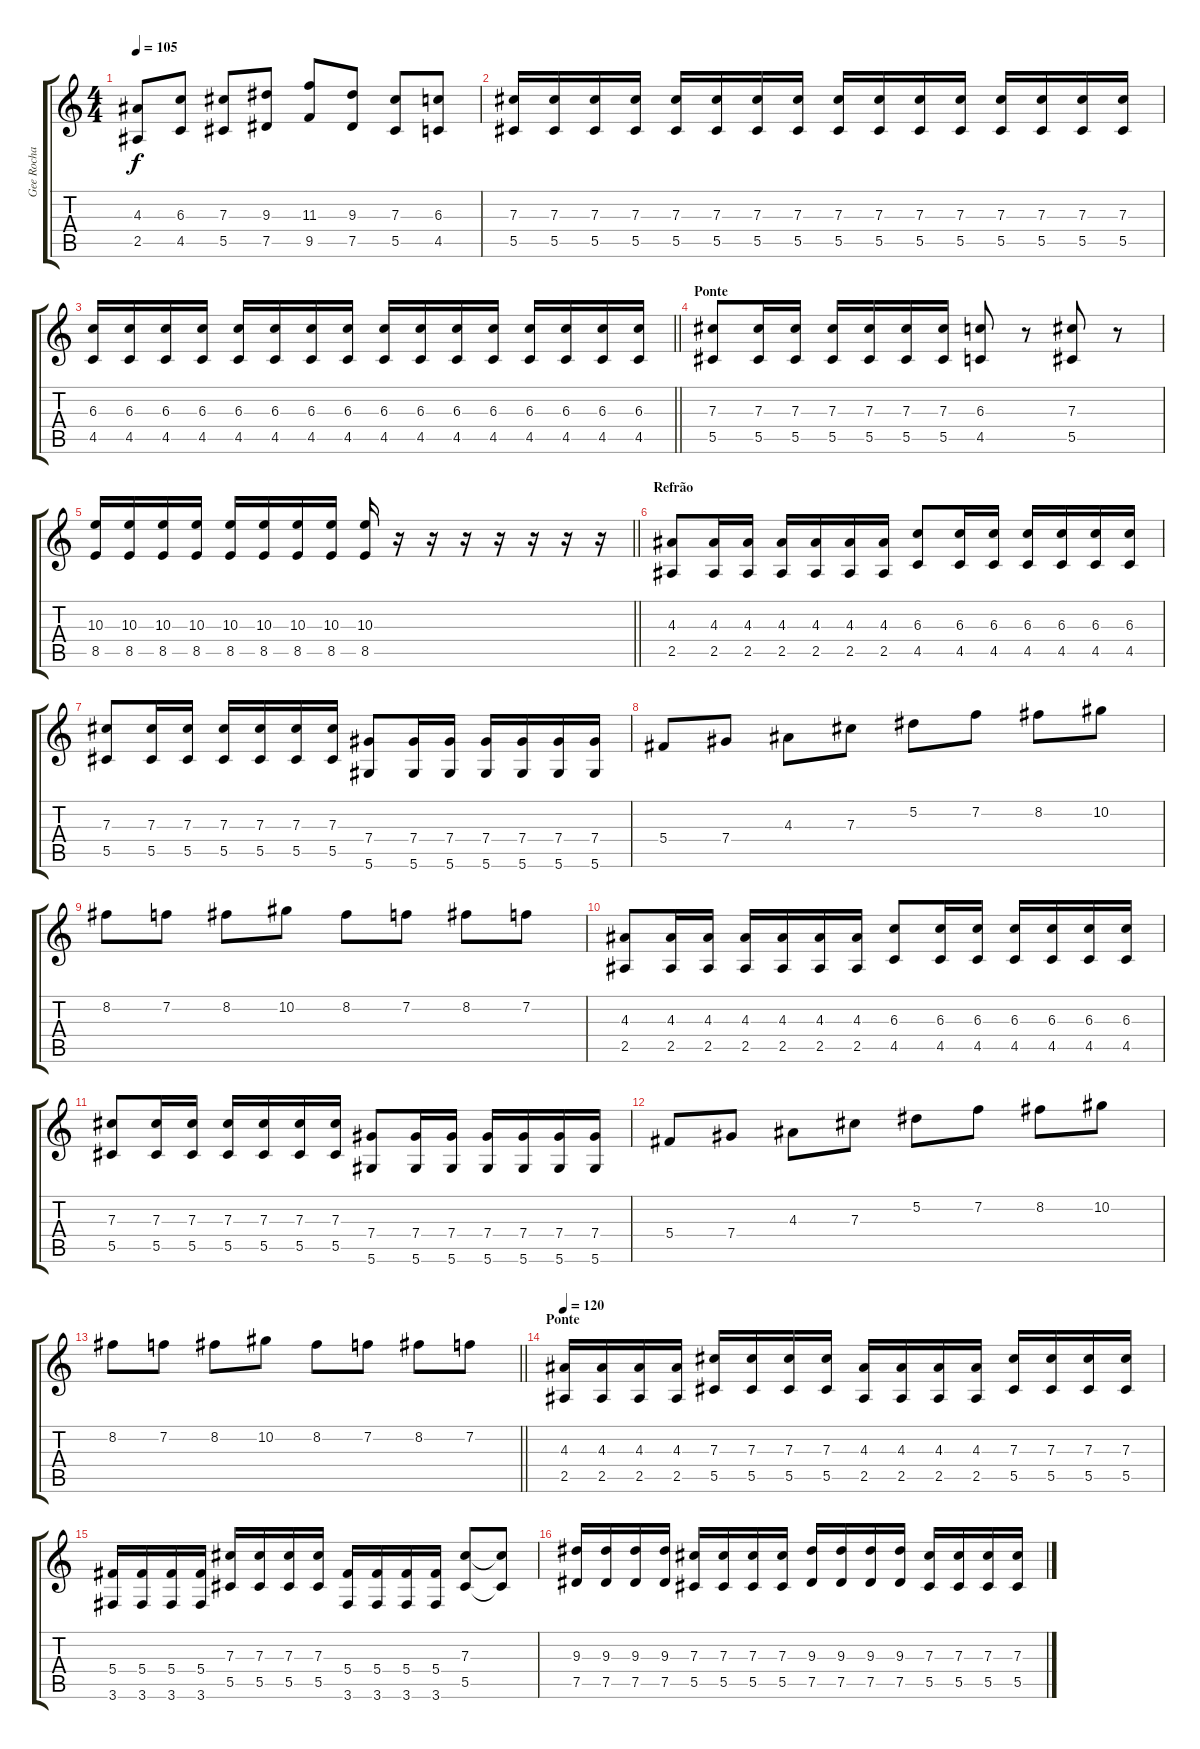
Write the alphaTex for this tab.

\track ("Gee Rocha - Guitarra" "Gee Rocha ") {instrument distortionguitar}
\staff {score tabs}
\tuning (Eb4 Bb3 Gb3 Db3 Ab2 Eb2) {hide}
\ts (4 4)
\tempo 105
\clef g2
\ks c
(4.3 2.5).8{dy f} (6.3 4.5).8 (7.3 5.5).8 (9.3 7.5).8 (11.3 9.5).8 (9.3 7.5).8 (7.3 5.5).8 (6.3 4.5).8 |
(7.3 5.5).16 (7.3 5.5).16 (7.3 5.5).16 (7.3 5.5).16 (7.3 5.5).16 (7.3 5.5).16 (7.3 5.5).16 (7.3 5.5).16 (7.3 5.5).16 (7.3 5.5).16 (7.3 5.5).16 (7.3 5.5).16 (7.3 5.5).16 (7.3 5.5).16 (7.3 5.5).16 (7.3 5.5).16 |
\barLineRight lightlight
(6.3 4.5).16 (6.3 4.5).16 (6.3 4.5).16 (6.3 4.5).16 (6.3 4.5).16 (6.3 4.5).16 (6.3 4.5).16 (6.3 4.5).16 (6.3 4.5).16 (6.3 4.5).16 (6.3 4.5).16 (6.3 4.5).16 (6.3 4.5).16 (6.3 4.5).16 (6.3 4.5).16 (6.3 4.5).16 |
\section ("" "Ponte")
(7.3 5.5).8 (7.3 5.5).16 (7.3 5.5).16 (7.3 5.5).16 (7.3 5.5).16 (7.3 5.5).16 (7.3 5.5).16 (6.3 4.5).8 r.8 (7.3 5.5).8 r.8 |
\barLineRight lightlight
(10.3 8.5).16 (10.3 8.5).16 (10.3 8.5).16 (10.3 8.5).16 (10.3 8.5).16 (10.3 8.5).16 (10.3 8.5).16 (10.3 8.5).16 (10.3 8.5).16 r.16 r.16 r.16 r.16 r.16 r.16 r.16 |
\section ("" "Refrão")
(4.3 2.5).8 (4.3 2.5).16 (4.3 2.5).16 (4.3 2.5).16 (4.3 2.5).16 (4.3 2.5).16 (4.3 2.5).16 (6.3 4.5).8 (6.3 4.5).16 (6.3 4.5).16 (6.3 4.5).16 (6.3 4.5).16 (6.3 4.5).16 (6.3 4.5).16 |
(7.3 5.5).8 (7.3 5.5).16 (7.3 5.5).16 (7.3 5.5).16 (7.3 5.5).16 (7.3 5.5).16 (7.3 5.5).16 (7.4 5.6).8 (7.4 5.6).16 (7.4 5.6).16 (7.4 5.6).16 (7.4 5.6).16 (7.4 5.6).16 (7.4 5.6).16 |
5.4.8 7.4.8 4.3.8 7.3.8 5.2.8 7.2.8 8.2.8 10.2.8 |
8.2.8 7.2.8 8.2.8 10.2.8 8.2.8 7.2.8 8.2.8 7.2.8 |
(4.3 2.5).8 (4.3 2.5).16 (4.3 2.5).16 (4.3 2.5).16 (4.3 2.5).16 (4.3 2.5).16 (4.3 2.5).16 (6.3 4.5).8 (6.3 4.5).16 (6.3 4.5).16 (6.3 4.5).16 (6.3 4.5).16 (6.3 4.5).16 (6.3 4.5).16 |
(7.3 5.5).8 (7.3 5.5).16 (7.3 5.5).16 (7.3 5.5).16 (7.3 5.5).16 (7.3 5.5).16 (7.3 5.5).16 (7.4 5.6).8 (7.4 5.6).16 (7.4 5.6).16 (7.4 5.6).16 (7.4 5.6).16 (7.4 5.6).16 (7.4 5.6).16 |
5.4.8 7.4.8 4.3.8 7.3.8 5.2.8 7.2.8 8.2.8 10.2.8 |
\barLineRight lightlight
8.2.8 7.2.8 8.2.8 10.2.8 8.2.8 7.2.8 8.2.8 7.2.8 |
\section ("" "Ponte")
\tempo 120
(4.3 2.5).16 (4.3 2.5).16 (4.3 2.5).16 (4.3 2.5).16 (7.3 5.5).16 (7.3 5.5).16 (7.3 5.5).16 (7.3 5.5).16 (4.3 2.5).16 (4.3 2.5).16 (4.3 2.5).16 (4.3 2.5).16 (7.3 5.5).16 (7.3 5.5).16 (7.3 5.5).16 (7.3 5.5).16 |
(5.4 3.6).16 (5.4 3.6).16 (5.4 3.6).16 (5.4 3.6).16 (7.3 5.5).16 (7.3 5.5).16 (7.3 5.5).16 (7.3 5.5).16 (5.4 3.6).16 (5.4 3.6).16 (5.4 3.6).16 (5.4 3.6).16 (7.3 5.5).8 (7.3{t} 5.5{t}).8 |
(9.3 7.5).16 (9.3 7.5).16 (9.3 7.5).16 (9.3 7.5).16 (7.3 5.5).16 (7.3 5.5).16 (7.3 5.5).16 (7.3 5.5).16 (9.3 7.5).16 (9.3 7.5).16 (9.3 7.5).16 (9.3 7.5).16 (7.3 5.5).16 (7.3 5.5).16 (7.3 5.5).16 (7.3 5.5).16
